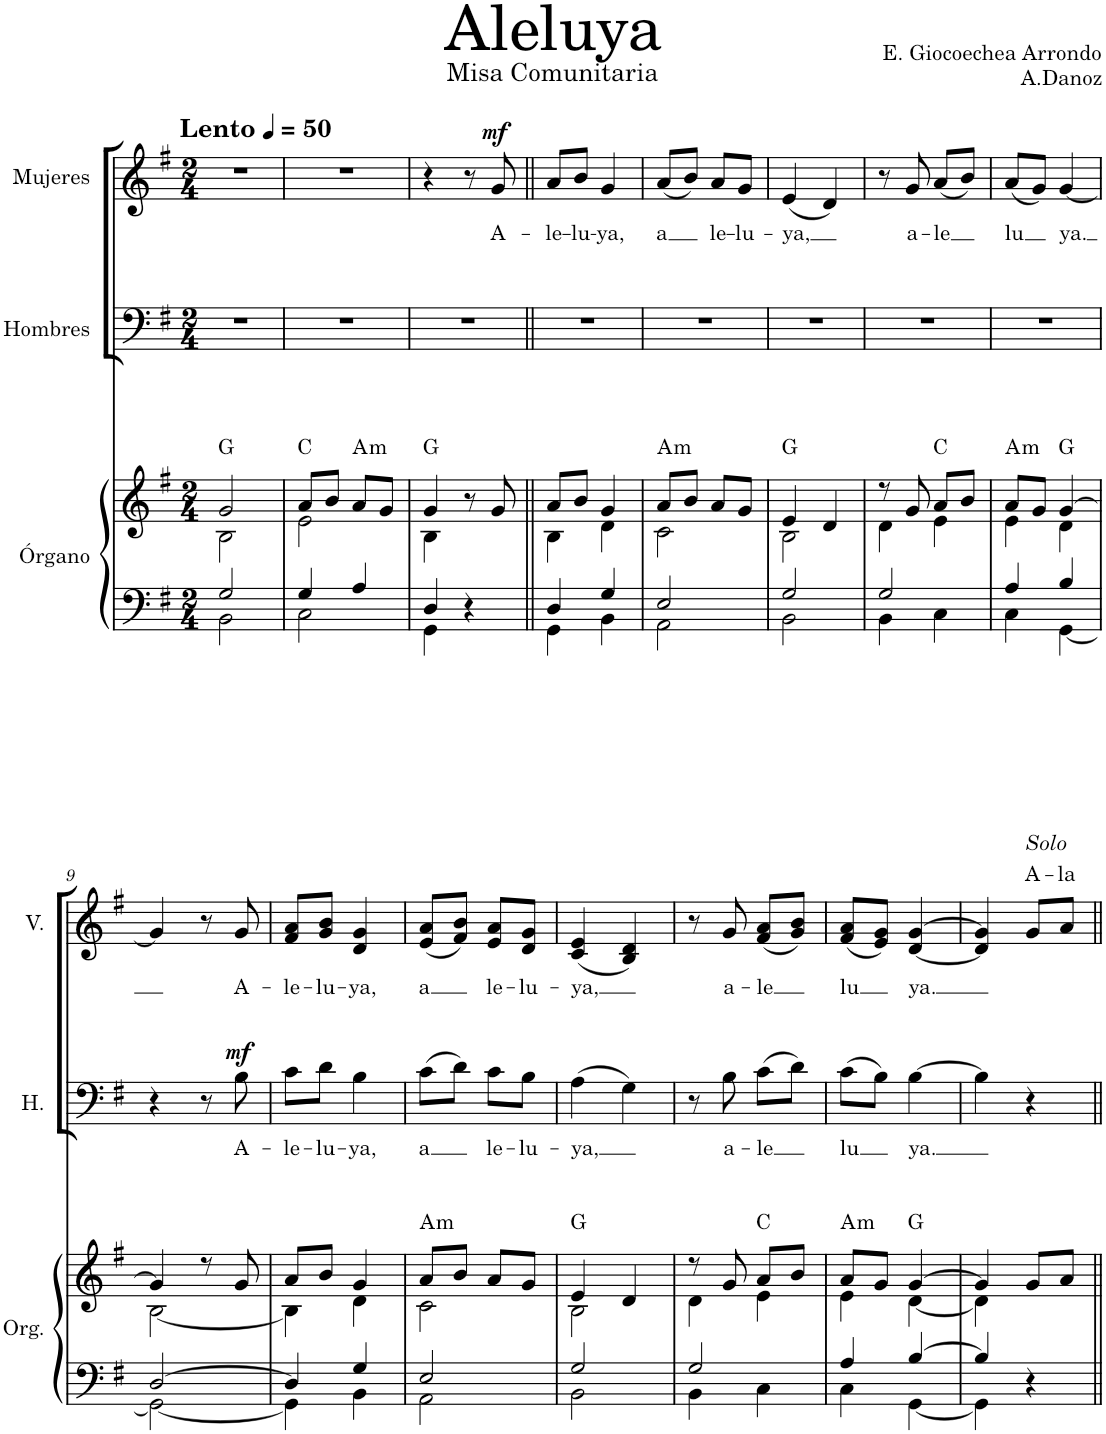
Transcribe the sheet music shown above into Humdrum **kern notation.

**kern	**kern	**harte	**kern	**text	**dynam	**kern	**text	**dynam
*part3	*part3	*part3	*part2	*part2	*part2	*part1	*part1	*part1
*staff4	*staff3	*	*staff2	*staff2	*staff2	*staff1	*staff1	*staff1
*I"Órgano	*	*	*I"Hombres	*	*	*I"Mujeres	*	*
*	*	*	*I'H.	*	*	*	*	*
*clefF4	*clefG2	*	*clefF4	*	*	*clefG2	*	*
*k[f#]	*k[f#]	*	*k[f#]	*	*	*k[f#]	*	*
*M2/4	*M2/4	*	*M2/4	*	*	*M2/4	*	*
*MM50	*MM50	*	*MM50	*	*	*MM50	*	*
=1	=1	=1	=1	=1	=1	=1	=1	=1
*^	*^	*	*	*	*	*	*	*
!	!	!	!	!	!	!	!	!LO:TX:a:B:t=Lento	!	!
2G/	2BB\	2g/	2B\	G:maj	2r	.	.	2r	.	.
=2	=2	=2	=2	=2	=2	=2	=2	=2	=2	=2
4G/	2C\	8a/L	2e\	C:maj	2r	.	.	2r	.	.
.	.	8b/J	.	.	.	.	.	.	.	.
!	!	!	!	!LO:H:kt=m	!	!	!	!	!	!
4A/	.	8a/L	.	A:min	.	.	.	.	.	.
.	.	8g/J	.	.	.	.	.	.	.	.
=3	=3	=3	=3	=3	=3	=3	=3	=3	=3	=3
4D/	4GG\	4g/	4B\	G:maj	2r	.	.	4r	.	.
4r	4ryy	8r	4ryy	.	.	.	.	8r	.	.
!	!	!	!	!	!	!	!	!	!LO:LY:b	!LO:DY:a
.	.	8g/	.	.	.	.	.	8g/	A-	mf
=4||	=4||	=4||	=4||	=4||	=4||	=4||	=4||	=4||	=4||	=4||
!	!	!	!	!	!	!	!	!	!LO:LY:b	!
4D/	4GG\	8a/L	4B\	.	2r	.	.	8a/L	-le-	.
!	!	!	!	!	!	!	!	!	!LO:LY:b	!
.	.	8b/J	.	.	.	.	.	8b/J	-lu-	.
!	!	!	!	!	!	!	!	!	!LO:LY:b	!
4G/	4BB\	4g/	4d\	.	.	.	.	4g/	-ya,	.
=5	=5	=5	=5	=5	=5	=5	=5	=5	=5	=5
!	!	!	!	!LO:H:kt=m	!	!	!	!	!LO:LY:b	!
2E/	2AA\	8a/L	2c\	A:min	2r	.	.	(8a/L	a	.
.	.	8b/J	.	.	.	.	.	8b/J)	.	.
!	!	!	!	!	!	!	!	!	!LO:LY:b	!
.	.	8a/L	.	.	.	.	.	8a/L	le-	.
!	!	!	!	!	!	!	!	!	!LO:LY:b	!
.	.	8g/J	.	.	.	.	.	8g/J	-lu-	.
=6	=6	=6	=6	=6	=6	=6	=6	=6	=6	=6
!	!	!	!	!	!	!	!	!	!LO:LY:b	!
2G/	2BB\	4e/	2B\	G:maj	2r	.	.	(4e/	-ya,	.
.	.	4d/	.	.	.	.	.	4d/)	.	.
=7	=7	=7	=7	=7	=7	=7	=7	=7	=7	=7
2G/	4BB\	8r	4d\	.	2r	.	.	8r	.	.
!	!	!	!	!	!	!	!	!	!LO:LY:b	!
.	.	8g/	.	.	.	.	.	8g/	a-	.
!	!	!	!	!	!	!	!	!	!LO:LY:b	!
.	4C\	8a/L	4e\	C:maj	.	.	.	(8a/L	-le	.
.	.	8b/J	.	.	.	.	.	8b/J)	.	.
=8	=8	=8	=8	=8	=8	=8	=8	=8	=8	=8
!	!	!	!	!LO:H:kt=m	!	!	!	!	!LO:LY:b	!
4A/	4C\	8a/L	4e\	A:min	2r	.	.	(8a/L	lu	.
.	.	8g/J	.	.	.	.	.	8g/J)	.	.
!	!	!	!	!	!	!	!	!	!LO:LY:b	!
4B/	[4GG\	[4g/	4d\	G:maj	.	.	.	[4g/	ya.	.
!!LO:LB:g=z
=9	=9	=9	=9	=9	=9	=9	=9	=9	=9	=9
[2D/	2GG\_	4g/]	[2B\	.	4r	.	.	4g/]	.	.
.	.	8r	.	.	8r	.	.	8r	.	.
!	!	!	!	!	!	!LO:LY:b	!LO:DY:a	!	!LO:LY:b	!
.	.	8g/	.	.	8B\	A-	mf	8g/	A-	.
=10	=10	=10	=10	=10	=10	=10	=10	=10	=10	=10
!	!	!	!	!	!	!LO:LY:b	!	!	!LO:LY:b	!
4D/]	4GG\]	8a/L	4B\]	.	8c\L	-le-	.	8f#/ 8a/L	-le-	.
!	!	!	!	!	!	!LO:LY:b	!	!	!LO:LY:b	!
.	.	8b/J	.	.	8d\J	-lu-	.	8g/ 8b/J	-lu-	.
!	!	!	!	!	!	!LO:LY:b	!	!	!LO:LY:b	!
4G/	4BB\	4g/	4d\	.	4B\	-ya,	.	4d/ 4g/	-ya,	.
=11	=11	=11	=11	=11	=11	=11	=11	=11	=11	=11
!	!	!	!	!LO:H:kt=m	!	!LO:LY:b	!	!	!LO:LY:b	!
2E/	2AA\	8a/L	2c\	A:min	(8c\L	a	.	(8e/ 8a/L	a	.
.	.	8b/J	.	.	8d\J)	.	.	8f#/ 8b/J)	.	.
!	!	!	!	!	!	!LO:LY:b	!	!	!LO:LY:b	!
.	.	8a/L	.	.	8c\L	le-	.	8e/ 8a/L	le-	.
!	!	!	!	!	!	!LO:LY:b	!	!	!LO:LY:b	!
.	.	8g/J	.	.	8B\J	-lu-	.	8d/ 8g/J	-lu-	.
=12	=12	=12	=12	=12	=12	=12	=12	=12	=12	=12
!	!	!	!	!	!	!LO:LY:b	!	!	!LO:LY:b	!
2G/	2BB\	4e/	2B\	G:maj	(4A\	-ya,	.	(4c/ 4e/	-ya,	.
.	.	4d/	.	.	4G\)	.	.	4B/ 4d/)	.	.
=13	=13	=13	=13	=13	=13	=13	=13	=13	=13	=13
2G/	4BB\	8r	4d\	.	8r	.	.	8r	.	.
!	!	!	!	!	!	!LO:LY:b	!	!	!LO:LY:b	!
.	.	8g/	.	.	8B\	a-	.	8g/	a-	.
!	!	!	!	!	!	!LO:LY:b	!	!	!LO:LY:b	!
.	4C\	8a/L	4e\	C:maj	(8c\L	-le	.	(8f#/ 8a/L	-le	.
.	.	8b/J	.	.	8d\J)	.	.	8g/ 8b/J)	.	.
=14	=14	=14	=14	=14	=14	=14	=14	=14	=14	=14
!	!	!	!	!LO:H:kt=m	!	!LO:LY:b	!	!	!LO:LY:b	!
4A/	4C\	8a/L	4e\	A:min	(8c\L	lu	.	(8f#/ 8a/L	lu	.
.	.	8g/J	.	.	8B\J)	.	.	8e/ 8g/J)	.	.
!	!	!	!	!	!	!LO:LY:b	!	!	!LO:LY:b	!
[4B/	[4GG\	[4g/	[4d\	G:maj	[4B\	ya.	.	[4d/ [4g/	ya.	.
=15	=15	=15	=15	=15	=15	=15	=15	=15	=15	=15
4B/]	4GG\]	4g/]	4d\]	.	4B\]	.	.	4d/] 4g/]	.	.
!	!	!	!	!	!	!	!	!LO:TX:a:i:t=Solo	!	!
!	!	!	!	!	!	!	!	!	!LO:LY:a	!
4r	4ryy	8g/L	4ryy	.	4r	.	.	8g/L	A-	.
!	!	!	!	!	!	!	!	!	!LO:LY:a	!
.	.	8a/J	.	.	.	.	.	8a/J	-la	.
*v	*v	*	*	*	*	*	*	*	*	*
*	*v	*v	*	*	*	*	*	*	*
=||	=||	=||	=||	=||	=||	=||	=||	=||
*-	*-	*-	*-	*-	*-	*-	*-	*-
